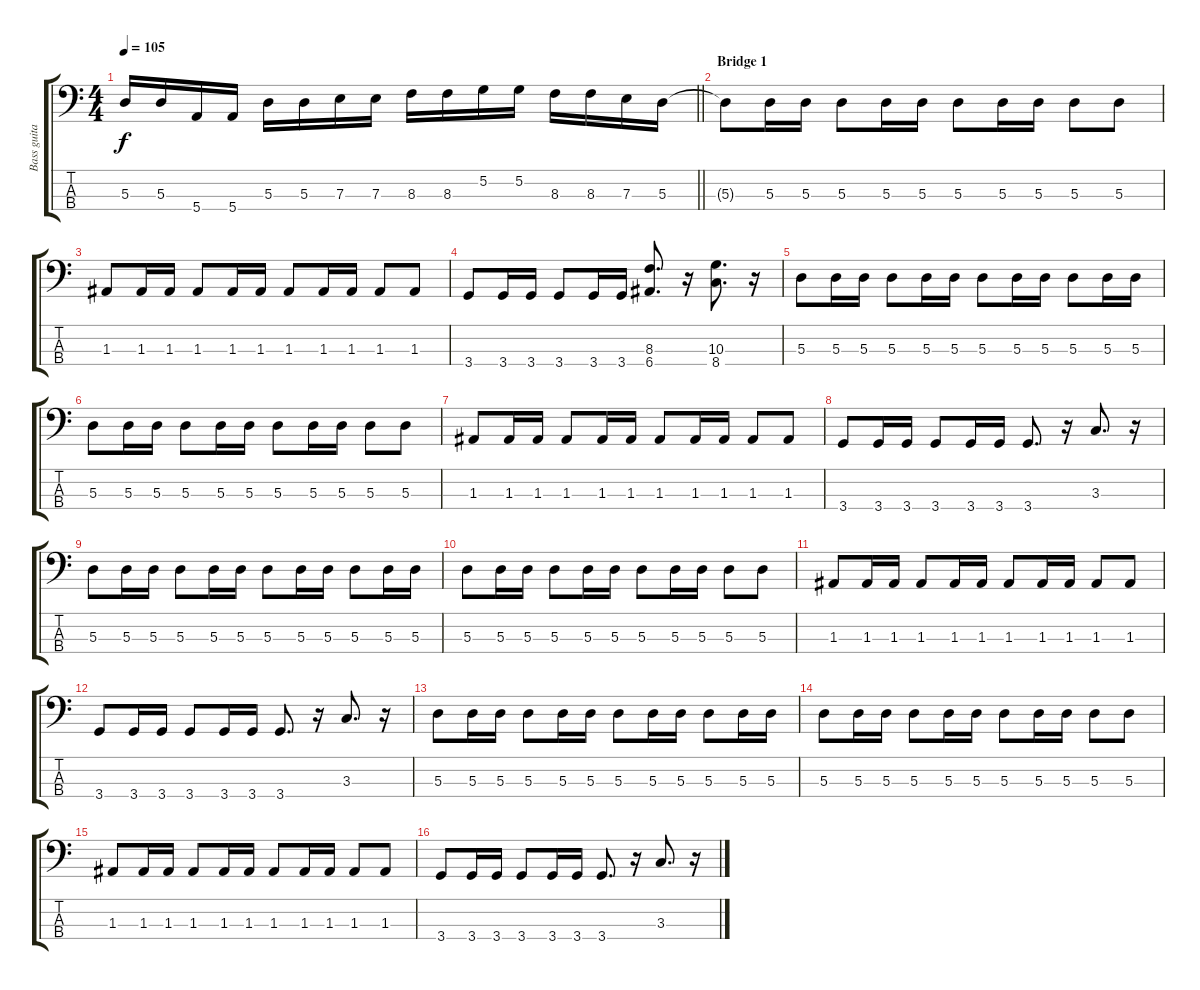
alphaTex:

\track ("Bass guitar" "Bass guita") {instrument electricbassfinger}
\staff {score tabs}
\tuning (G2 D2 A1 E1) {hide}
\ts (4 4)
\tempo 105
\clef f4
\barLineRight lightlight
\ks c
5.3{t}.16{dy f} 5.3.16 5.4.16 5.4.16 5.3.16 5.3.16 7.3.16 7.3.16 8.3.16 8.3.16 5.2.16 5.2.16 8.3.16 8.3.16 7.3.16 5.3.16 |
\section ("" "Bridge 1")
5.3{t}.8 5.3.16 5.3.16 5.3.8 5.3.16 5.3.16 5.3.8 5.3.16 5.3.16 5.3.8 5.3.8 |
1.3.8 1.3.16 1.3.16 1.3.8 1.3.16 1.3.16 1.3.8 1.3.16 1.3.16 1.3.8 1.3.8 |
3.4.8 3.4.16 3.4.16 3.4.8 3.4.16 3.4.16 (8.3 6.4).8{d} r.16 (10.3 8.4).8{d} r.16 |
5.3.8 5.3.16 5.3.16 5.3.8 5.3.16 5.3.16 5.3.8 5.3.16 5.3.16 5.3.8 5.3.16 5.3.16 |
5.3.8 5.3.16 5.3.16 5.3.8 5.3.16 5.3.16 5.3.8 5.3.16 5.3.16 5.3.8 5.3.8 |
1.3.8 1.3.16 1.3.16 1.3.8 1.3.16 1.3.16 1.3.8 1.3.16 1.3.16 1.3.8 1.3.8 |
3.4.8 3.4.16 3.4.16 3.4.8 3.4.16 3.4.16 3.4.8{d} r.16 3.3.8{d} r.16 |
5.3.8 5.3.16 5.3.16 5.3.8 5.3.16 5.3.16 5.3.8 5.3.16 5.3.16 5.3.8 5.3.16 5.3.16 |
5.3.8 5.3.16 5.3.16 5.3.8 5.3.16 5.3.16 5.3.8 5.3.16 5.3.16 5.3.8 5.3.8 |
1.3.8 1.3.16 1.3.16 1.3.8 1.3.16 1.3.16 1.3.8 1.3.16 1.3.16 1.3.8 1.3.8 |
3.4.8 3.4.16 3.4.16 3.4.8 3.4.16 3.4.16 3.4.8{d} r.16 3.3.8{d} r.16 |
5.3.8 5.3.16 5.3.16 5.3.8 5.3.16 5.3.16 5.3.8 5.3.16 5.3.16 5.3.8 5.3.16 5.3.16 |
5.3.8 5.3.16 5.3.16 5.3.8 5.3.16 5.3.16 5.3.8 5.3.16 5.3.16 5.3.8 5.3.8 |
1.3.8 1.3.16 1.3.16 1.3.8 1.3.16 1.3.16 1.3.8 1.3.16 1.3.16 1.3.8 1.3.8 |
3.4.8 3.4.16 3.4.16 3.4.8 3.4.16 3.4.16 3.4.8{d} r.16 3.3.8{d} r.16
